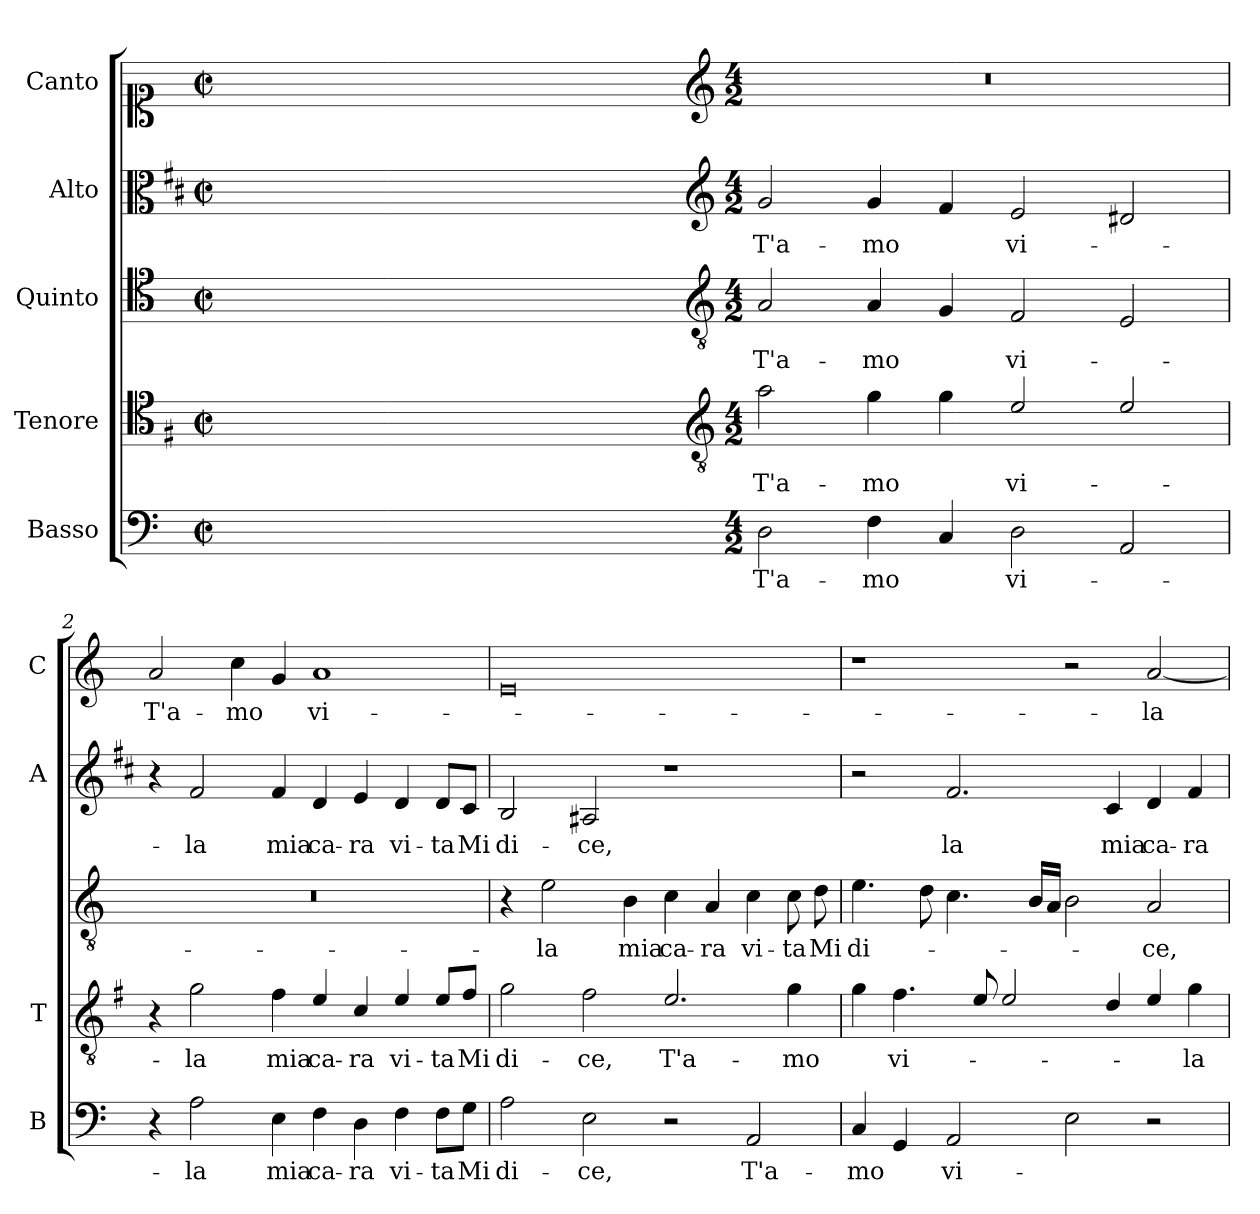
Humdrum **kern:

**kern	**text	**kern	**text	**kern	**text	**kern	**text	**kern	**text
*part5	*part5	*part4	*part4	*part3	*part3	*part2	*part2	*part1	*part1
*staff5	*staff5	*staff4	*staff4	*staff3	*staff3	*staff2	*staff2	*staff1	*staff1
*I"Basso	*	*I"Tenore	*	*I"Quinto	*	*I"Alto	*	*I"Canto	*
*I'B	*	*I'T	*	*	*	*I'A	*	*I'C	*
*clefF4	*	*clefC4	*	*clefC4	*	*clefC3	*	*clefC1	*
*	*	*ITrd4c7	*	*	*	*ITrd1c2	*	*	*
*k[]	*	*k[]	*	*k[]	*	*k[]	*	*k[]	*
*C:	*	*C:	*	*C:	*	*C:	*	*C:	*
*M2/2	*	*M2/2	*	*M2/2	*	*M2/2	*	*M2/2	*
*met(c|)	*	*met(c|)	*	*met(c|)	*	*met(c|)	*	*met(c|)	*
=	=	=	=	=	=	=	=	=	=
1ryy	.	1ryy	.	1ryy	.	1ryy	.	1ryy	.
=1X-	=1X-	=1X-	=1X-	=1X-	=1X-	=1X-	=1X-	=1X-	=1X-
4ryy	.	4ryy	.	4ryy	.	4ryy	.	4ryy	.
4ryy	.	4ryy	.	4ryy	.	4ryy	.	4ryy	.
4ryy	.	4ryy	.	4ryy	.	4ryy	.	4ryy	.
4ryy	.	4ryy	.	4ryy	.	4ryy	.	4ryy	.
=1-	=1-	=1-	=1-	=1-	=1-	=1-	=1-	=1-	=1-
*	*	*clefGv2	*	*clefGv2	*	*clefG2	*	*clefG2	*
*M4/2	*	*M4/2	*	*M4/2	*	*M4/2	*	*M4/2	*
!	!LO:LY:b	!	!LO:LY:b	!	!LO:LY:b	!	!LO:LY:b	!	!
2D\	T'a-	2d\	T'a-	2A/	T'a-	2f/	T'a-	0r	.
!	!LO:LY:b	!	!LO:LY:b	!	!LO:LY:b	!	!LO:LY:b	!	!
4F\	-mo	4c\	-mo	4A/	-mo	4f/	-mo	.	.
4C/	.	4c\	.	4G/	.	4e/	.	.	.
!	!LO:LY:b	!	!LO:LY:b	!	!LO:LY:b	!	!LO:LY:b	!	!
2D\	vi-	2A/	vi-	2F/	vi-	2d/	vi-	.	.
2AA/	.	2A/	.	2E/	.	2c#X/	.	.	.
=2	=2	=2	=2	=2	=2	=2	=2	=2	=2
!	!	!	!	!	!	!	!	!	!LO:LY:b
4r	.	4r	.	0r	.	4r	.	2a/	T'a-
!	!LO:LY:b	!	!LO:LY:b	!	!	!	!LO:LY:b	!	!
2A\	-la	2c\	-la	.	.	2e/	-la	.	.
!	!	!	!	!	!	!	!	!	!LO:LY:b
.	.	.	.	.	.	.	.	4cc\	-mo
!	!LO:LY:b	!	!LO:LY:b	!	!	!	!LO:LY:b	!	!
4E\	mia	4B\	mia	.	.	4e/	mia	4g/	.
!	!LO:LY:b	!	!LO:LY:b	!	!	!	!LO:LY:b	!	!LO:LY:b
4F\	ca-	4A/	ca-	.	.	4c/	ca-	1a	vi-
!	!LO:LY:b	!	!LO:LY:b	!	!	!	!LO:LY:b	!	!
4D\	-ra	4F/	-ra	.	.	4d/	-ra	.	.
!	!LO:LY:b	!	!LO:LY:b	!	!	!	!LO:LY:b	!	!
4F\	vi-	4A/	vi-	.	.	4c/	vi-	.	.
!	!LO:LY:b	!	!LO:LY:b	!	!	!	!LO:LY:b	!	!
8F\L	-ta	8A/L	-ta	.	.	8c/L	-ta	.	.
!	!LO:LY:b	!	!LO:LY:b	!	!	!	!LO:LY:b	!	!
8G\J	Mi	8B/J	Mi	.	.	8B/J	Mi	.	.
=3	=3	=3	=3	=3	=3	=3	=3	=3	=3
!	!LO:LY:b	!	!LO:LY:b	!	!	!	!LO:LY:b	!	!
2A\	di-	2c\	di-	4r	.	2A/	di-	0e	.
!	!	!	!	!	!LO:LY:b	!	!	!	!
.	.	.	.	2e\	-la	.	.	.	.
!	!LO:LY:b	!	!LO:LY:b	!	!	!	!LO:LY:b	!	!
2E\	-ce,	2B\	-ce,	.	.	2G#X/	-ce,	.	.
!	!	!	!	!	!LO:LY:b	!	!	!	!
.	.	.	.	4B\	mia	.	.	.	.
!	!	!	!LO:LY:b	!	!LO:LY:b	!	!	!	!
2r	.	2.A/	T'a-	4c\	ca-	1r	.	.	.
!	!	!	!	!	!LO:LY:b	!	!	!	!
.	.	.	.	4A/	-ra	.	.	.	.
!	!LO:LY:b	!	!	!	!LO:LY:b	!	!	!	!
2AA/	T'a-	.	.	4c\	vi-	.	.	.	.
!	!	!	!LO:LY:b	!	!LO:LY:b	!	!	!	!
.	.	4c\	-mo	8c\	-ta	.	.	.	.
!	!	!	!	!	!LO:LY:b	!	!	!	!
.	.	.	.	8d\	Mi	.	.	.	.
!!LO:LB:g=z
=4	=4	=4	=4	=4	=4	=4	=4	=4	=4
!	!LO:LY:b	!	!	!	!LO:LY:b	!	!	!	!
4C/	-mo	4c\	.	4.e\	di-	2r	.	1r	.
!	!	!	!LO:LY:b	!	!	!	!	!	!
4GG/	.	4.B\	vi-	.	.	.	.	.	.
.	.	.	.	8d\	.	.	.	.	.
!	!LO:LY:b	!	!	!	!	!	!LO:LY:b	!	!
2AA/	vi-	.	.	4.c\	.	2.e/	la	.	.
.	.	8A/	.	.	.	.	.	.	.
.	.	2A/	.	.	.	.	.	.	.
.	.	.	.	16B/LL	.	.	.	.	.
.	.	.	.	16A/JJ	.	.	.	.	.
2E\	.	.	.	2B\	.	.	.	2r	.
!	!	!	!	!	!	!	!LO:LY:b	!	!
.	.	4G/	.	.	.	4B/	mia	.	.
!	!	!	!	!	!LO:LY:b	!	!LO:LY:b	!	!LO:LY:b
2r	.	4A/	.	2A/	-ce,	4c/	ca-	[2a/	-la
!	!	!	!LO:LY:b	!	!	!	!LO:LY:b	!	!
.	.	4c\	-la	.	.	4e/	-ra	.	.
=	=	=	=	=	=	=	=	=	=
*-	*-	*-	*-	*-	*-	*-	*-	*-	*-
